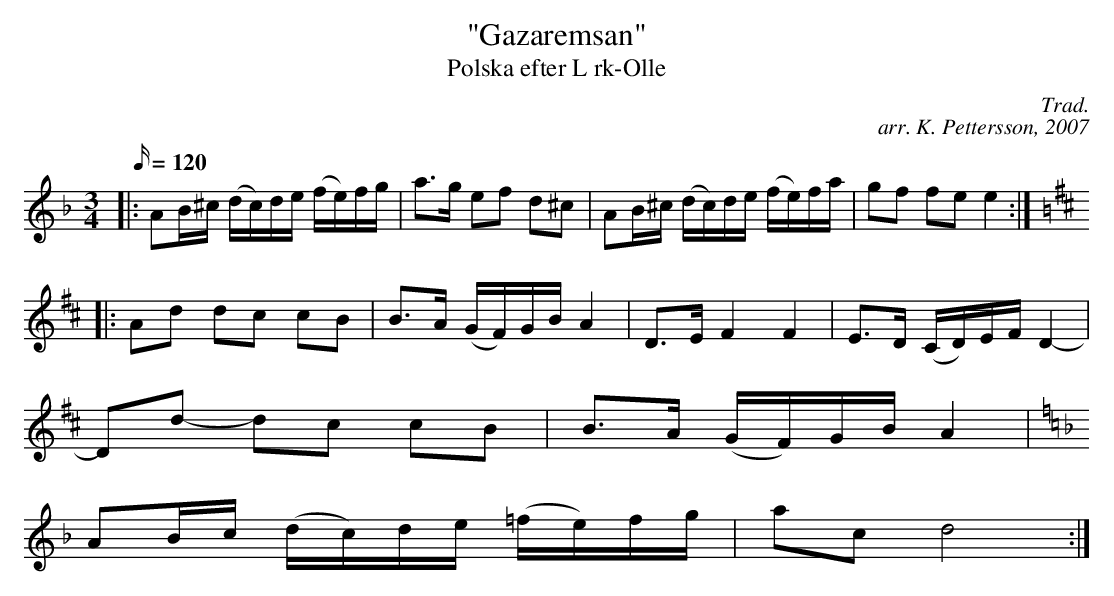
X:1
T: "Gazaremsan"
T: Polska efter L rk-Olle
C: Trad.
C: arr. K. Pettersson, 2007
M: 3/4
L: 1/16
Q: 120
K: Dm
V: 1
|: A2B^c (dc)de (fe)fg | a3g e2f2 d2^c2 | A2B^c (dc)de (fe)fa | g2f2 f2e2 e4 :|
K: D
|: A2d2 d2c2 c2B2 | B3A (GF)GB A4 | D3E F4 F4 | E3D (CD)EF D4- |
D2d2- d2c2 c2B2 | B3A (GF)GB A4 |
K:Dm
A2Bc (dc)de (=fe)fg | a2c2 d8 :|
